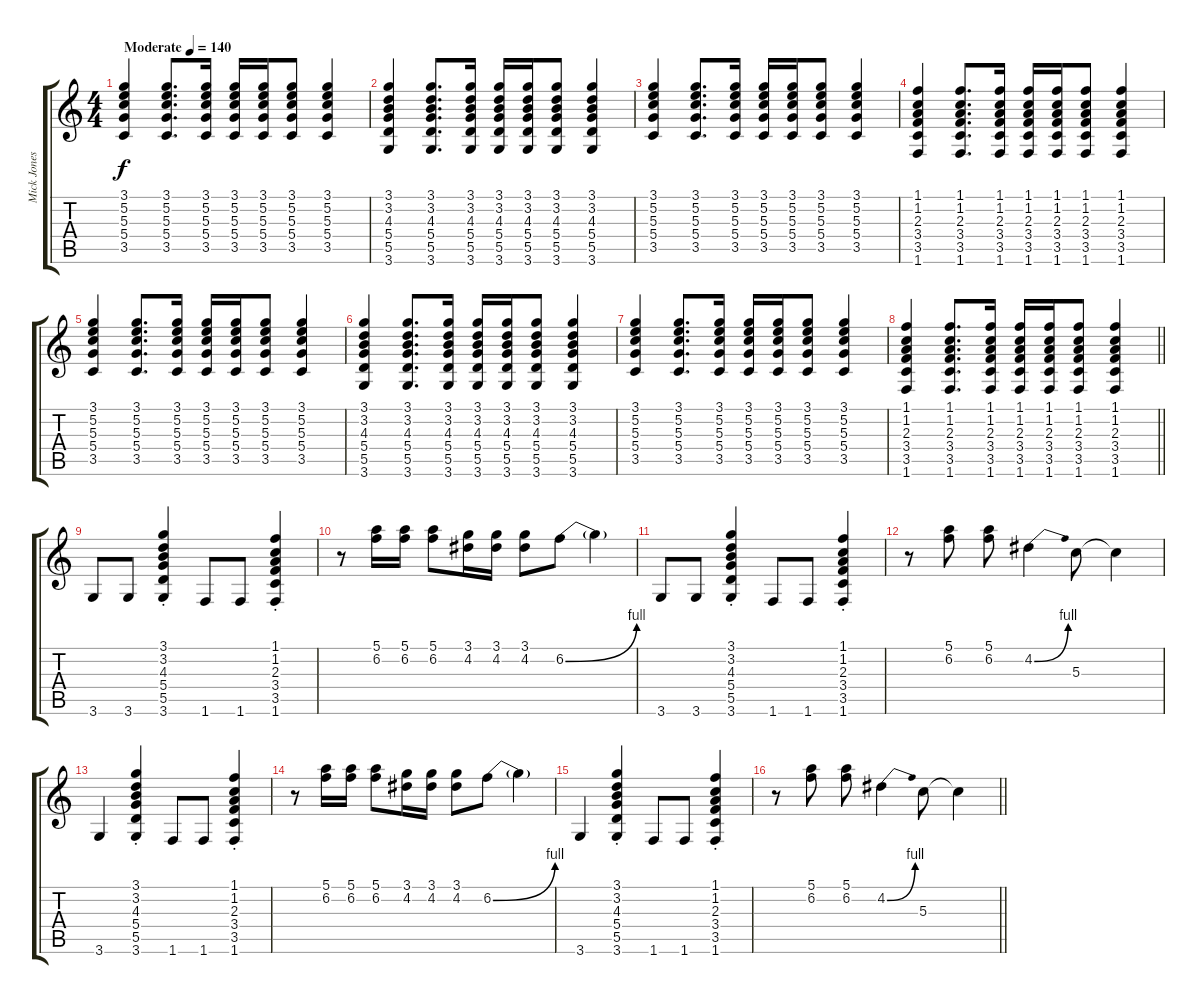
\track ("Mick Jones" "Mick Jones") {instrument distortionguitar}
\staff {score tabs}
\tuning (E4 B3 G3 D3 A2 E2) {hide}
\ts (4 4)
\tempo (140 "Moderate")
\clef g2
\ks c
(3.1 5.2 5.3 5.4 3.5).4{dy f instrument distortionguitar} (3.1 5.2 5.3 5.4 3.5).8{d} (3.1 5.2 5.3 5.4 3.5).16 (3.1 5.2 5.3 5.4 3.5).16 (3.1 5.2 5.3 5.4 3.5).16 (3.1 5.2 5.3 5.4 3.5).8 (3.1 5.2 5.3 5.4 3.5).4 |
(3.1 3.2 4.3 5.4 5.5 3.6).4 (3.1 3.2 4.3 5.4 5.5 3.6).8{d} (3.1 3.2 4.3 5.4 5.5 3.6).16 (3.1 3.2 4.3 5.4 5.5 3.6).16 (3.1 3.2 4.3 5.4 5.5 3.6).16 (3.1 3.2 4.3 5.4 5.5 3.6).8 (3.1 3.2 4.3 5.4 5.5 3.6).4 |
(3.1 5.2 5.3 5.4 3.5).4 (3.1 5.2 5.3 5.4 3.5).8{d} (3.1 5.2 5.3 5.4 3.5).16 (3.1 5.2 5.3 5.4 3.5).16 (3.1 5.2 5.3 5.4 3.5).16 (3.1 5.2 5.3 5.4 3.5).8 (3.1 5.2 5.3 5.4 3.5).4 |
(1.1 1.2 2.3 3.4 3.5 1.6).4 (1.1 1.2 2.3 3.4 3.5 1.6).8{d} (1.1 1.2 2.3 3.4 3.5 1.6).16 (1.1 1.2 2.3 3.4 3.5 1.6).16 (1.1 1.2 2.3 3.4 3.5 1.6).16 (1.1 1.2 2.3 3.4 3.5 1.6).8 (1.1 1.2 2.3 3.4 3.5 1.6).4 |
(3.1 5.2 5.3 5.4 3.5).4 (3.1 5.2 5.3 5.4 3.5).8{d} (3.1 5.2 5.3 5.4 3.5).16 (3.1 5.2 5.3 5.4 3.5).16 (3.1 5.2 5.3 5.4 3.5).16 (3.1 5.2 5.3 5.4 3.5).8 (3.1 5.2 5.3 5.4 3.5).4 |
(3.1 3.2 4.3 5.4 5.5 3.6).4 (3.1 3.2 4.3 5.4 5.5 3.6).8{d} (3.1 3.2 4.3 5.4 5.5 3.6).16 (3.1 3.2 4.3 5.4 5.5 3.6).16 (3.1 3.2 4.3 5.4 5.5 3.6).16 (3.1 3.2 4.3 5.4 5.5 3.6).8 (3.1 3.2 4.3 5.4 5.5 3.6).4 |
(3.1 5.2 5.3 5.4 3.5).4 (3.1 5.2 5.3 5.4 3.5).8{d} (3.1 5.2 5.3 5.4 3.5).16 (3.1 5.2 5.3 5.4 3.5).16 (3.1 5.2 5.3 5.4 3.5).16 (3.1 5.2 5.3 5.4 3.5).8 (3.1 5.2 5.3 5.4 3.5).4 |
\barLineRight lightlight
(1.1 1.2 2.3 3.4 3.5 1.6).4 (1.1 1.2 2.3 3.4 3.5 1.6).8{d} (1.1 1.2 2.3 3.4 3.5 1.6).16 (1.1 1.2 2.3 3.4 3.5 1.6).16 (1.1 1.2 2.3 3.4 3.5 1.6).16 (1.1 1.2 2.3 3.4 3.5 1.6).8 (1.1 1.2 2.3 3.4 3.5 1.6).4 |
3.6.8 3.6.8 (3.1{st} 3.2{st} 4.3{st} 5.4{st} 5.5{st} 3.6{st}).4 1.6.8 1.6.8 (1.1{st} 1.2{st} 2.3{st} 3.4{st} 3.5{st} 1.6{st}).4 |
r.8 (5.1 6.2).16 (5.1 6.2).16 (5.1 6.2).8 (3.1 4.2).16 (3.1 4.2).16 (3.1 4.2).8 6.2{be (bend 0 0 60 4)}.8 6.2{t}.4 |
3.6.8 3.6.8 (3.1{st} 3.2{st} 4.3{st} 5.4{st} 5.5{st} 3.6{st}).4 1.6.8 1.6.8 (1.1{st} 1.2{st} 2.3{st} 3.4{st} 3.5{st} 1.6{st}).4 |
r.8 (5.1 6.2).8 (5.1 6.2).8 4.2{be (bend 0 0 60 4)}.4 5.3.8 5.3{t}.4 |
3.6.4 (3.1{st} 3.2{st} 4.3{st} 5.4{st} 5.5{st} 3.6{st}).4 1.6.8 1.6.8 (1.1{st} 1.2{st} 2.3{st} 3.4{st} 3.5{st} 1.6{st}).4 |
r.8 (5.1 6.2).16 (5.1 6.2).16 (5.1 6.2).8 (3.1 4.2).16 (3.1 4.2).16 (3.1 4.2).8 6.2{be (bend 0 0 60 4)}.8 6.2{t}.4 |
3.6.4 (3.1{st} 3.2{st} 4.3{st} 5.4{st} 5.5{st} 3.6{st}).4 1.6.8 1.6.8 (1.1{st} 1.2{st} 2.3{st} 3.4{st} 3.5{st} 1.6{st}).4 |
\barLineRight lightlight
r.8 (5.1 6.2).8 (5.1 6.2).8 4.2{be (bend 0 0 60 4)}.4 5.3.8 5.3{t}.4
